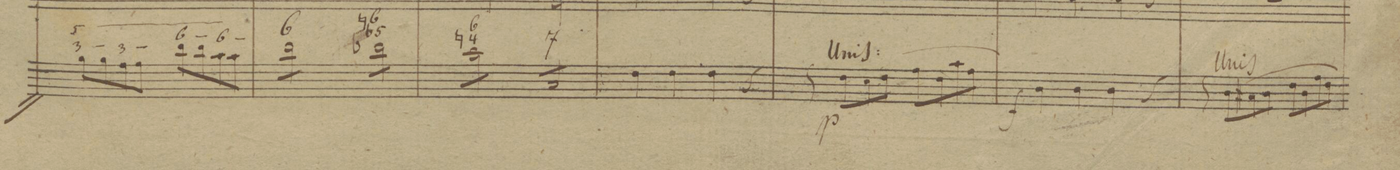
**kern	**fba	**dynam
*I"Organo et Baſso	*	*
*clefF4	*	*
*k[b-]	*	*
*met(c|)	*	*
*M2/2	*	*
8B-\L	5_ 3_	.
8B-\	.	.
8A\	_ 3_	.
8A\J	.	.
8d\L	_ 6_	.
8d\	.	.
8c\	_ 6_	.
8c\J	.	.
.	X X	.
=15	=15	=15
*tremolo	*	*
8d\L	6	.
8d\	.	.
8d\	.	.
8d\J	.	.
8d-X\L	n6 -5	.
8d-\	.	.
8d-\	.	.
8d-\J	.	.
=16	=16	=16
8c\L	6 n4	.
8c\	.	.
8c\	.	.
8c\J	.	.
8C/L	7	.
8C/	.	.
8C/	.	.
8C/J	.	.
*Xtremolo	*	*
=17	=17	=17
4F\	.	.
4F\	.	.
4F\	.	.
4r	.	.
=18	=18	=18
8r	.	.
8F\L	.	p
8E\	.	.
8F\J	.	.
(8A\L	.	.
8F\	.	.
8c\	.	.
8A\J)	.	.
=19	=19	=19
4D\	.	f
4D\	.	.
4D\	.	.
4r	.	.
=20	=20	=20
8r	.	.
(8D\L	.	.
8C#X\	.	.
8D\J	.	.
8F\L	.	.
8D\	.	.
8A\	.	.
8F\J)	.	.
=21	=21	=21
*-	*-	*-
